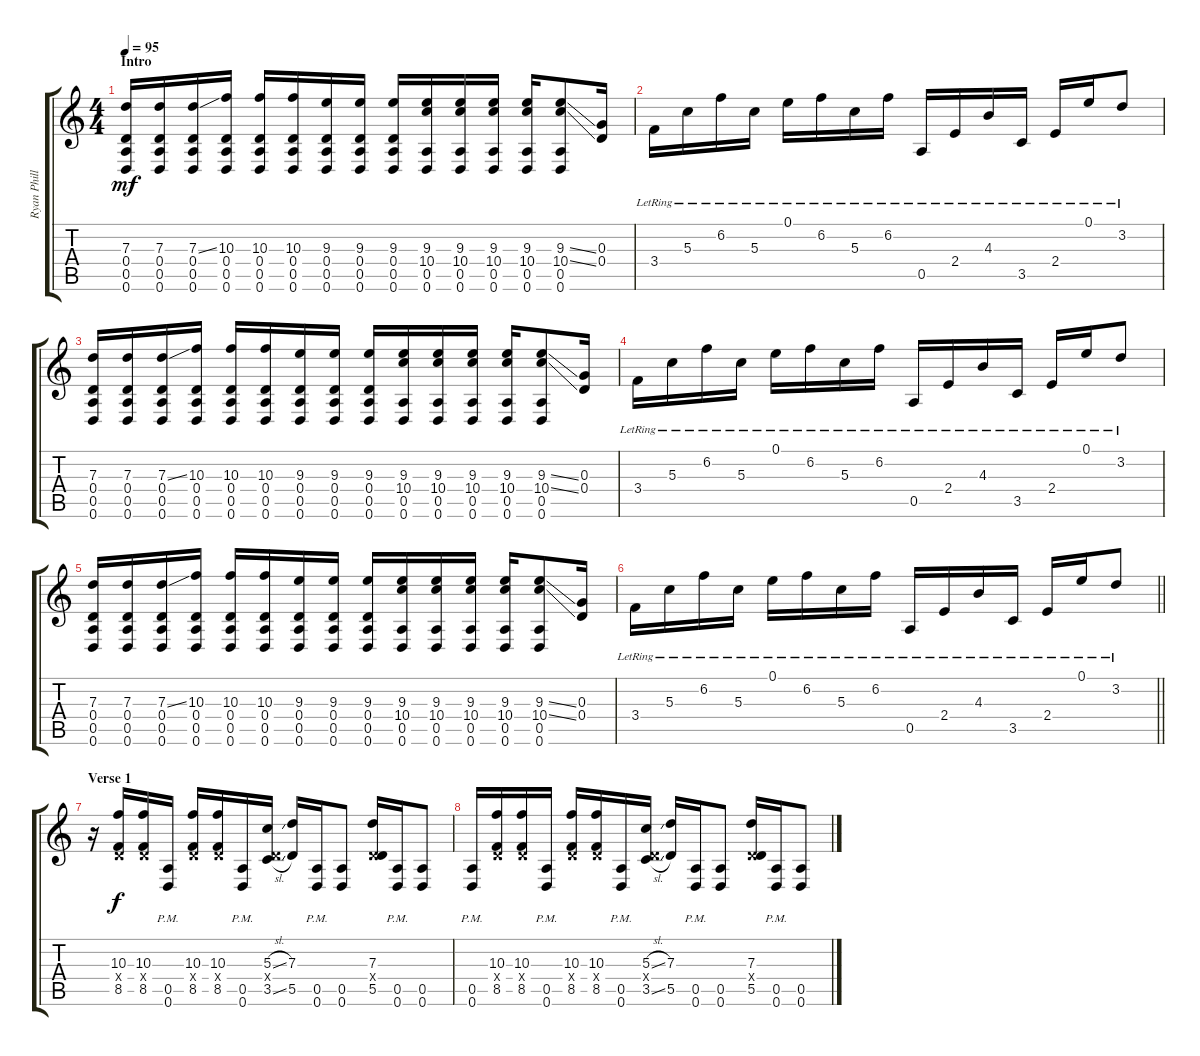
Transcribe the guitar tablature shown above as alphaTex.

\track ("Ryan Phillips | Lead" "Ryan Phill") {instrument electricguitarjazz}
\staff {score tabs}
\tuning (E4 B3 G3 D3 A2 D2) {hide}
\ts (4 4)
\section ("" "Intro")
\tempo 95
\clef g2
\ks c
(7.3 0.4 0.5 0.6).16{dy mf instrument electricguitarjazz} (7.3 0.4 0.5 0.6).16 (7.3{ss} 0.4 0.5 0.6).16 (10.3 0.4 0.5 0.6).16 (10.3 0.4 0.5 0.6).16 (10.3 0.4 0.5 0.6).16 (9.3 0.4 0.5 0.6).16 (9.3 0.4 0.5 0.6).16 (9.3 0.4 0.5 0.6).16 (9.3 10.4 0.5 0.6).16 (9.3 10.4 0.5 0.6).16 (9.3 10.4 0.5 0.6).16 (9.3 10.4 0.5 0.6).16 (9.3{ss} 10.4{ss} 0.5 0.6).8 (0.3 0.4).16 |
3.4{lr}.16 5.3{lr}.16 6.2{lr}.16 5.3{lr}.16 0.1{lr}.16 6.2{lr}.16 5.3{lr}.16 6.2{lr}.16 0.5{lr}.16 2.4{lr}.16 4.3{lr}.16 3.5{lr}.16 2.4{lr}.16 0.1{lr}.16 3.2{lr}.8 |
(7.3 0.4 0.5 0.6).16 (7.3 0.4 0.5 0.6).16 (7.3{ss} 0.4 0.5 0.6).16 (10.3 0.4 0.5 0.6).16 (10.3 0.4 0.5 0.6).16 (10.3 0.4 0.5 0.6).16 (9.3 0.4 0.5 0.6).16 (9.3 0.4 0.5 0.6).16 (9.3 0.4 0.5 0.6).16 (9.3 10.4 0.5 0.6).16 (9.3 10.4 0.5 0.6).16 (9.3 10.4 0.5 0.6).16 (9.3 10.4 0.5 0.6).16 (9.3{ss} 10.4{ss} 0.5 0.6).8 (0.3 0.4).16 |
3.4{lr}.16 5.3{lr}.16 6.2{lr}.16 5.3{lr}.16 0.1{lr}.16 6.2{lr}.16 5.3{lr}.16 6.2{lr}.16 0.5{lr}.16 2.4{lr}.16 4.3{lr}.16 3.5{lr}.16 2.4{lr}.16 0.1{lr}.16 3.2{lr}.8 |
(7.3 0.4 0.5 0.6).16 (7.3 0.4 0.5 0.6).16 (7.3{ss} 0.4 0.5 0.6).16 (10.3 0.4 0.5 0.6).16 (10.3 0.4 0.5 0.6).16 (10.3 0.4 0.5 0.6).16 (9.3 0.4 0.5 0.6).16 (9.3 0.4 0.5 0.6).16 (9.3 0.4 0.5 0.6).16 (9.3 10.4 0.5 0.6).16 (9.3 10.4 0.5 0.6).16 (9.3 10.4 0.5 0.6).16 (9.3 10.4 0.5 0.6).16 (9.3{ss} 10.4{ss} 0.5 0.6).8 (0.3 0.4).16 |
\barLineRight lightlight
3.4{lr}.16 5.3{lr}.16 6.2{lr}.16 5.3{lr}.16 0.1{lr}.16 6.2{lr}.16 5.3{lr}.16 6.2{lr}.16 0.5{lr}.16 2.4{lr}.16 4.3{lr}.16 3.5{lr}.16 2.4{lr}.16 0.1{lr}.16 3.2{lr}.8 |
\section ("" "Verse 1")
r.16{instrument distortionguitar} (10.3 0.4{x} 8.5).16{dy f} (10.3 0.4{x} 8.5).16 (0.5{pm} 0.6{pm}).16 (10.3 0.4{x} 8.5).16 (10.3 0.4{x} 8.5).16 (0.5{pm} 0.6{pm}).16 (5.3{sl} 0.4{x} 3.5{sl}).16 (7.3 5.5).16 (0.5{pm} 0.6{pm}).16 (0.5 0.6).8 (7.3 0.4{x} 5.5).16 (0.5{pm} 0.6{pm}).16 (0.5 0.6).8 |
(0.5{pm} 0.6{pm}).16 (10.3 0.4{x} 8.5).16 (10.3 0.4{x} 8.5).16 (0.5{pm} 0.6{pm}).16 (10.3 0.4{x} 8.5).16 (10.3 0.4{x} 8.5).16 (0.5{pm} 0.6{pm}).16 (5.3{sl} 0.4{x} 3.5{sl}).16 (7.3 5.5).16 (0.5{pm} 0.6{pm}).16 (0.5 0.6).8 (7.3 0.4{x} 5.5).16 (0.5{pm} 0.6{pm}).16 (0.5 0.6).8
